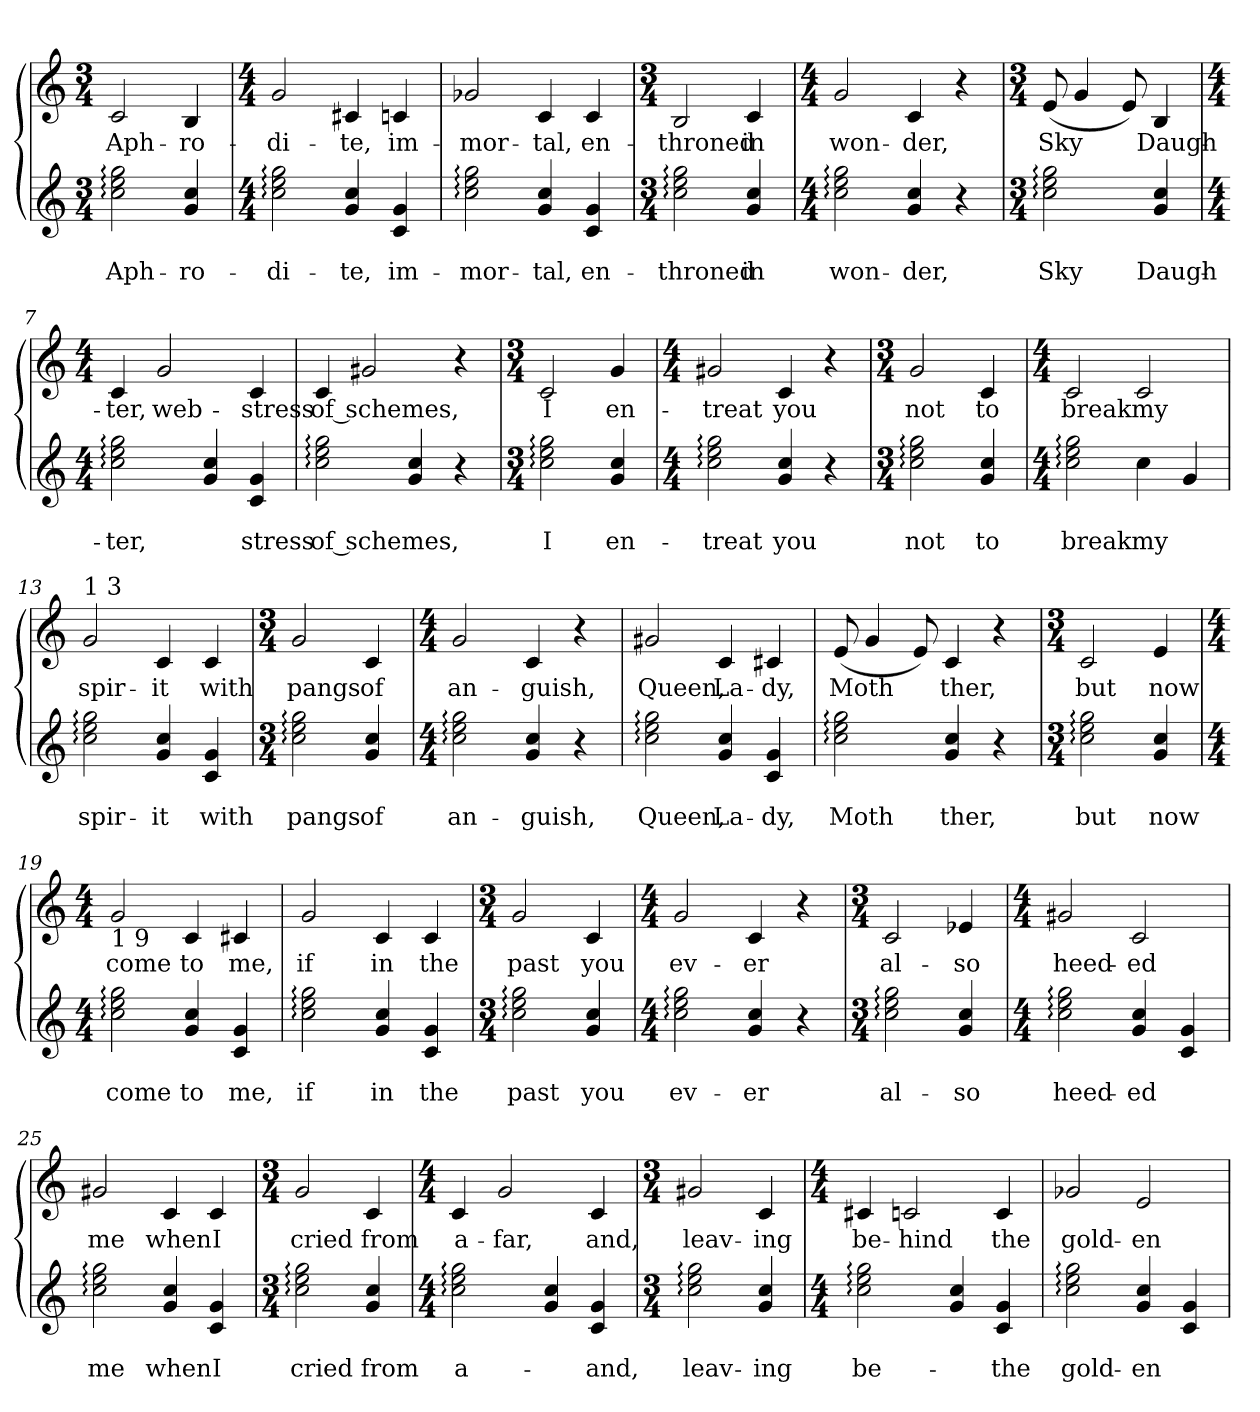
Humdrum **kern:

**kern	**text	**text	**kern	**text
*part2	*part2	*part2	*part1	*part1
*staff2	*staff2	*staff2	*staff1	*staff1
*clefG2	*	*	*clefG2	*
*k[]	*	*	*k[]	*
*C:	*	*	*C:	*
*M3/4	*	*	*M3/4	*
*MM120	*	*	*MM120	*
=1	=1	=1	=1	=1
!	!	!LO:LY:a	!	!LO:LY:b
2cc\: 2ee\: 2gg\:	.	Aph-	2c/	Aph-
!	!	!LO:LY:a	!	!LO:LY:b
4g/ 4cc/	.	-ro-	4B/	-ro-
=2	=2	=2	=2	=2
*M4/4	*	*	*M4/4	*
!	!	!LO:LY:a	!	!LO:LY:b
2cc\: 2ee\: 2gg\:	.	-di-	2g/	-di-
!	!	!LO:LY:a	!	!LO:LY:b
4g/ 4cc/	.	-te,	4c#X/	-te,
!	!	!LO:LY:a	!	!LO:LY:b
4c/ 4g/	.	im-	4cn/	im-
=3	=3	=3	=3	=3
!	!	!LO:LY:a	!	!LO:LY:b
2cc\: 2ee\: 2gg\:	.	-mor-	2g-X/	-mor-
!	!	!LO:LY:a	!	!LO:LY:b
4g/ 4cc/	.	-tal,	4c/	-tal,
!	!	!LO:LY:a	!	!LO:LY:b
4c/ 4g/	.	en-	4c/	en-
=4	=4	=4	=4	=4
*M3/4	*	*	*M3/4	*
!	!	!LO:LY:a	!	!LO:LY:b
2cc\: 2ee\: 2gg\:	.	-throned	2B/	-throned
!	!	!LO:LY:a	!	!LO:LY:b
4g/ 4cc/	.	in	4c/	in
=5	=5	=5	=5	=5
*M4/4	*	*	*M4/4	*
!	!	!LO:LY:a	!	!LO:LY:b
2cc\: 2ee\: 2gg\:	.	won-	2g/	won-
!	!	!LO:LY:a	!	!LO:LY:b
4g/ 4cc/	.	-der,	4c/	-der,
4r	.	.	4r	.
=6	=6	=6	=6	=6
*M3/4	*	*	*M3/4	*
!	!	!LO:LY:a	!	!LO:LY:b
2cc\: 2ee\: 2gg\:	.	Sky	(<8e/	Sky
.	.	.	4g/	.
.	.	.	8e/)	.
!	!	!LO:LY:a	!	!LO:LY:b
4g/ 4cc/	.	Daugh-	4B/	Daugh-
!!LO:LB:g=z
=7	=7	=7	=7	=7
*M4/4	*	*	*M4/4	*
!	!	!LO:LY:a	!	!LO:LY:b
2cc\: 2ee\: 2gg\:	.	-ter,	4c/	-ter,
!	!	!	!	!LO:LY:b
.	.	.	2g/	web-
4g/ 4cc/	.	.	.	.
!	!	!LO:LY:a	!	!LO:LY:b
4c/ 4g/	.	stress	4c/	-stress
=8	=8	=8	=8	=8
!	!	!LO:LY:a	!	!LO:LY:b
2cc\: 2ee\: 2gg\:	.	of schemes,	4c/	of schemes,
.	.	.	2g#X/	.
4g/ 4cc/	.	.	.	.
4r	.	.	4r	.
=9	=9	=9	=9	=9
*M3/4	*	*	*M3/4	*
!	!	!LO:LY:a	!	!LO:LY:b
2cc\: 2ee\: 2gg\:	.	I	2c/	I
!	!	!LO:LY:a	!	!LO:LY:b
4g/ 4cc/	.	en-	4g/	en-
=10	=10	=10	=10	=10
*M4/4	*	*	*M4/4	*
!	!	!LO:LY:a	!	!LO:LY:b
2cc\: 2ee\: 2gg\:	.	-treat	2g#X/	-treat
!	!	!LO:LY:a	!	!LO:LY:b
4g/ 4cc/	.	you	4c/	you
4r	.	.	4r	.
=11	=11	=11	=11	=11
*M3/4	*	*	*M3/4	*
!	!	!LO:LY:a	!	!LO:LY:b
2cc\: 2ee\: 2gg\:	.	not	2g/	not
!	!	!LO:LY:a	!	!LO:LY:b
4g/ 4cc/	.	to	4c/	to
=12	=12	=12	=12	=12
*M4/4	*	*	*M4/4	*
!	!	!LO:LY:a	!	!LO:LY:b
2cc\: 2ee\: 2gg\:	.	break	2c/	break
!	!	!LO:LY:a	!	!LO:LY:b
4cc\	.	my	2c/	my
4g/	.	.	.	.
!!LO:LB:g=z
=13	=13	=13	=13	=13
!	!	!	!LO:TX:a:t=1 3	!
!	!	!LO:LY:a	!	!LO:LY:b
2cc\: 2ee\: 2gg\:	.	spir-	2g/	spir-
!	!	!LO:LY:a	!	!LO:LY:b
4g/ 4cc/	.	-it	4c/	-it
!	!	!LO:LY:a	!	!LO:LY:b
4c/ 4g/	.	with	4c/	with
=14	=14	=14	=14	=14
*M3/4	*	*	*M3/4	*
!	!	!LO:LY:a	!	!LO:LY:b
2cc\: 2ee\: 2gg\:	.	pangs	2g/	pangs
!	!	!LO:LY:a	!	!LO:LY:b
4g/ 4cc/	.	of	4c/	of
=15	=15	=15	=15	=15
*M4/4	*	*	*M4/4	*
!	!	!LO:LY:a	!	!LO:LY:b
2cc\: 2ee\: 2gg\:	.	an-	2g/	an-
!	!	!LO:LY:a	!	!LO:LY:b
4g/ 4cc/	.	-guish,	4c/	-guish,
4r	.	.	4r	.
=16	=16	=16	=16	=16
!	!	!LO:LY:a	!	!LO:LY:b
2cc\: 2ee\: 2gg\:	.	Queen,	2g#X/	Queen,
!	!	!LO:LY:a	!	!LO:LY:b
4g/ 4cc/	.	La-	4c/	La-
!	!	!LO:LY:a	!	!LO:LY:b
4c/ 4g/	.	-dy,	4c#X/	-dy,
=17	=17	=17	=17	=17
!	!	!LO:LY:a	!	!LO:LY:b
2cc\: 2ee\: 2gg\:	.	Moth	(<8e/	Moth
.	.	.	4g/	.
.	.	.	8e/)	.
!	!	!LO:LY:a	!	!LO:LY:b
4g/ 4cc/	.	ther,	4c/	ther,
4r	.	.	4r	.
=18	=18	=18	=18	=18
*M3/4	*	*	*M3/4	*
!	!	!LO:LY:a	!	!LO:LY:b
2cc\: 2ee\: 2gg\:	.	but	2c/	but
!	!	!LO:LY:a	!	!LO:LY:b
4g/ 4cc/	.	now	4e/	now
!!LO:PB:g=z
=19	=19	=19	=19	=19
*M4/4	*	*	*M4/4	*
!	!	!	!LO:TX:b:t=1 9	!
!	!	!LO:LY:a	!	!LO:LY:b
2cc\: 2ee\: 2gg\:	.	come	2g/	come
!	!	!LO:LY:a	!	!LO:LY:b
4g/ 4cc/	.	to	4c/	to
!	!	!LO:LY:a	!	!LO:LY:b
4c/ 4g/	.	me,	4c#X/	me,
=20	=20	=20	=20	=20
!	!	!LO:LY:a	!	!LO:LY:b
2cc\: 2ee\: 2gg\:	.	if	2g/	if
!	!	!LO:LY:a	!	!LO:LY:b
4g/ 4cc/	.	in	4c/	in
!	!	!LO:LY:a	!	!LO:LY:b
4c/ 4g/	.	the	4c/	the
=21	=21	=21	=21	=21
*M3/4	*	*	*M3/4	*
!	!	!LO:LY:a	!	!LO:LY:b
2cc\: 2ee\: 2gg\:	.	past	2g/	past
!	!	!LO:LY:a	!	!LO:LY:b
4g/ 4cc/	.	you	4c/	you
=22	=22	=22	=22	=22
*M4/4	*	*	*M4/4	*
!	!	!LO:LY:a	!	!LO:LY:b
2cc\: 2ee\: 2gg\:	.	ev-	2g/	ev-
!	!	!LO:LY:a	!	!LO:LY:b
4g/ 4cc/	.	-er	4c/	-er
4r	.	.	4r	.
=23	=23	=23	=23	=23
*M3/4	*	*	*M3/4	*
!	!	!LO:LY:a	!	!LO:LY:b
2cc\: 2ee\: 2gg\:	.	al-	2c/	al-
!	!	!LO:LY:a	!	!LO:LY:b
4g/ 4cc/	.	-so	4e-X/	-so
=24	=24	=24	=24	=24
*M4/4	*	*	*M4/4	*
!	!	!LO:LY:a	!	!LO:LY:b
2cc\: 2ee\: 2gg\:	.	heed-	2g#X/	heed-
!	!	!LO:LY:a	!	!LO:LY:b
4g/ 4cc/	.	-ed	2c/	-ed
4c/ 4g/	.	.	.	.
=25	=25	=25	=25	=25
!	!	!LO:LY:a	!	!LO:LY:b
2cc\: 2ee\: 2gg\:	.	me	2g#X/	me
!	!	!LO:LY:a	!	!LO:LY:b
4g/ 4cc/	.	when	4c/	when
!	!	!LO:LY:a	!	!LO:LY:b
4c/ 4g/	.	I	4c/	I
!!LO:LB:g=z
=26	=26	=26	=26	=26
*M3/4	*	*	*M3/4	*
!	!	!LO:LY:a	!	!LO:LY:b
2cc\: 2ee\: 2gg\:	.	cried	2g/	cried
!	!	!LO:LY:a	!	!LO:LY:b
4g/ 4cc/	.	from	4c/	from
=27	=27	=27	=27	=27
*M4/4	*	*	*M4/4	*
!	!	!LO:LY:a	!	!LO:LY:b
2cc\: 2ee\: 2gg\:	.	a-	4c/	a-
!	!	!	!	!LO:LY:b
.	.	.	2g/	-far,
4g/ 4cc/	.	.	.	.
!	!	!LO:LY:a	!	!LO:LY:b
4c/ 4g/	.	-and,	4c/	and,
=28	=28	=28	=28	=28
*M3/4	*	*	*M3/4	*
!	!	!LO:LY:a	!	!LO:LY:b
2cc\: 2ee\: 2gg\:	.	leav-	2g#X/	leav-
!	!	!LO:LY:a	!	!LO:LY:b
4g/ 4cc/	.	-ing	4c/	-ing
=29	=29	=29	=29	=29
*M4/4	*	*	*M4/4	*
!	!	!LO:LY:a	!	!LO:LY:b
2cc\: 2ee\: 2gg\:	.	be-	4c#X/	be-
!	!	!	!	!LO:LY:b
.	.	.	2cn/	-hind
4g/ 4cc/	.	.	.	.
!	!	!LO:LY:a	!	!LO:LY:b
4c/ 4g/	.	-the	4c/	the
=30	=30	=30	=30	=30
!	!	!LO:LY:a	!	!LO:LY:b
2cc\: 2ee\: 2gg\:	.	gold-	2g-X/	gold-
!	!	!LO:LY:a	!	!LO:LY:b
4g/ 4cc/	.	-en	2e/	-en
4c/ 4g/	.	.	.	.
=	=	=	=	=
*-	*-	*-	*-	*-
